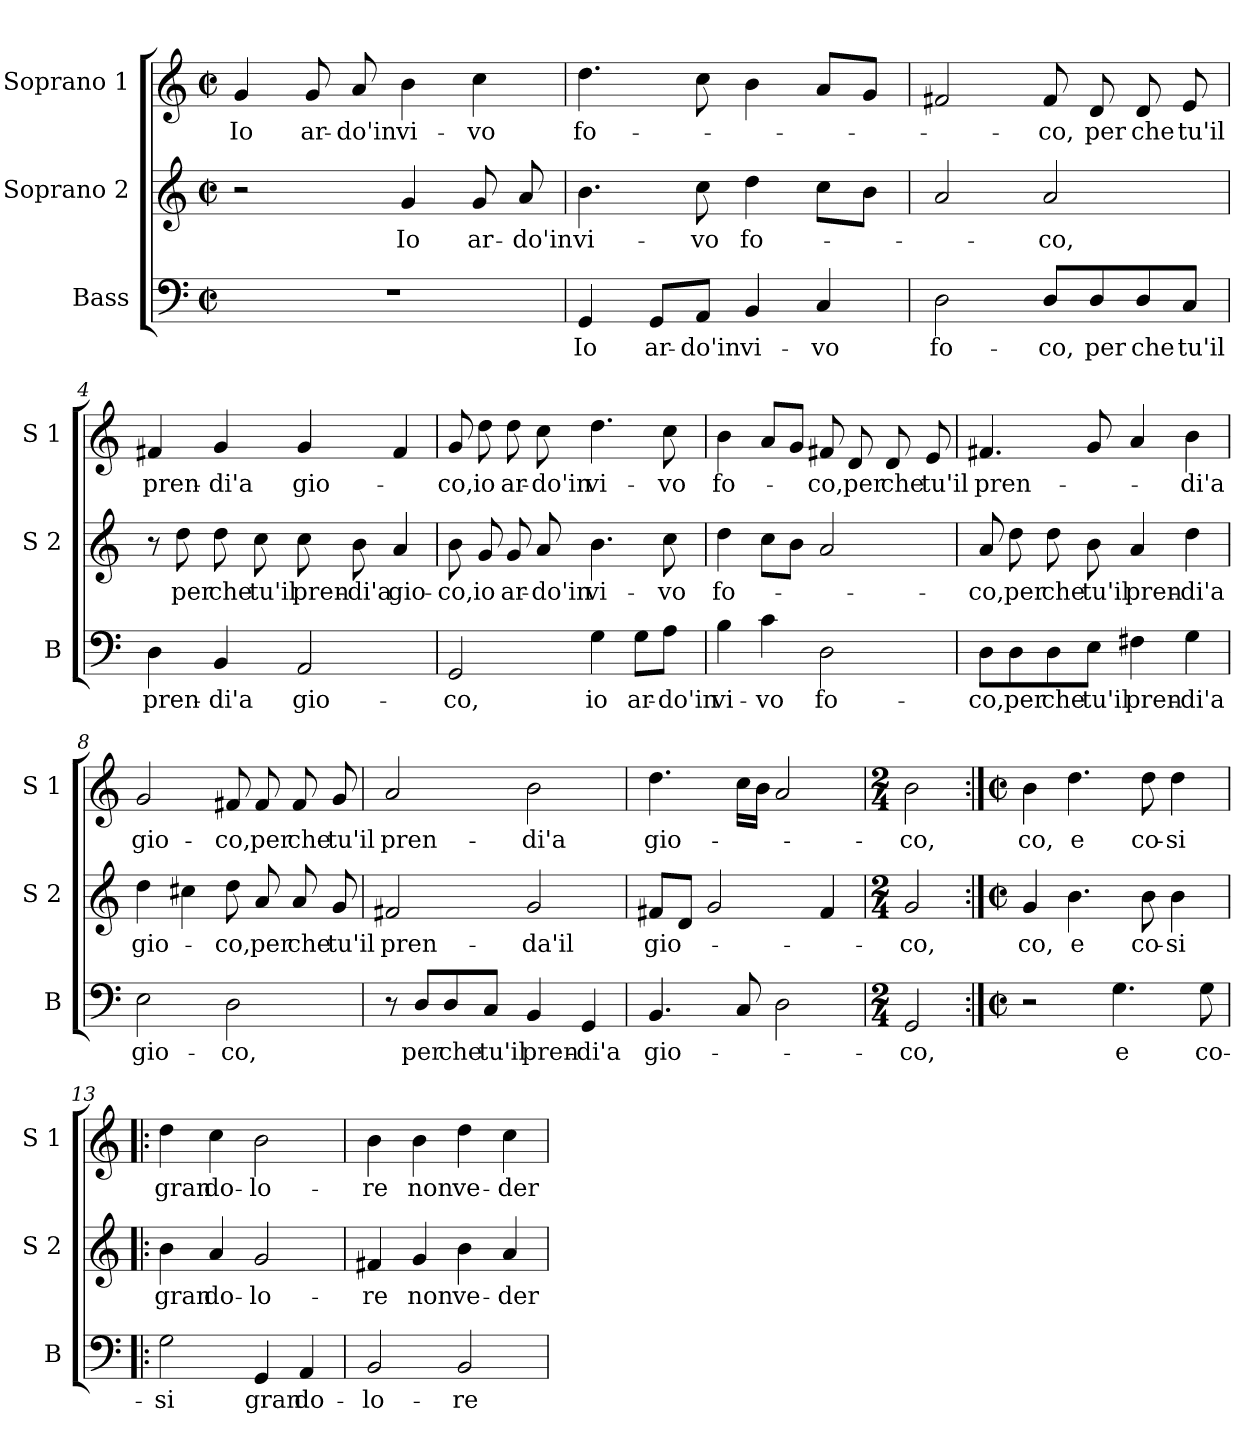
**kern	**text	**kern	**text	**kern	**text
*part3	*part3	*part2	*part2	*part1	*part1
*staff3	*staff3	*staff2	*staff2	*staff1	*staff1
*I"Bass	*	*I"Soprano 2	*	*I"Soprano 1	*
*I'B	*	*I'S 2	*	*I'S 1	*
*clefF4	*	*clefG2	*	*clefG2	*
*k[]	*	*k[]	*	*k[]	*
*C:	*	*C:	*	*C:	*
*M2/2	*	*M2/2	*	*M2/2	*
*met(c|)	*	*met(c|)	*	*met(c|)	*
=1	=1	=1	=1	=1	=1
!	!	!	!	!	!LO:LY:b
1r	.	2r	.	4g/	Io
!	!	!	!	!	!LO:LY:b
.	.	.	.	8g/	ar-
!	!	!	!	!	!LO:LY:b
.	.	.	.	8a/	-do'in
!	!	!	!LO:LY:b	!	!LO:LY:b
.	.	4g/	Io	4b\	vi-
!	!	!	!LO:LY:b	!	!LO:LY:b
.	.	8g/	ar-	4cc\	-vo
!	!	!	!LO:LY:b	!	!
.	.	8a/	-do'in	.	.
=2	=2	=2	=2	=2	=2
!	!LO:LY:b	!	!LO:LY:b	!	!LO:LY:b
4GG/	Io	4.b\	vi-	4.dd\	fo-
!	!LO:LY:b	!	!	!	!
8GG/L	ar-	.	.	.	.
!	!LO:LY:b	!	!LO:LY:b	!	!
8AA/J	-do'in	8cc\	-vo	8cc\	.
!	!LO:LY:b	!	!LO:LY:b	!	!
4BB/	vi-	4dd\	fo-	4b\	.
!	!LO:LY:b	!	!	!	!
4C/	-vo	8cc\L	.	8a/L	.
.	.	8b\J	.	8g/J	.
=3	=3	=3	=3	=3	=3
!	!LO:LY:b	!	!	!	!
2D\	fo-	2a/	.	2f#X/	.
!	!LO:LY:b	!	!LO:LY:b	!	!LO:LY:b
8D/L	-co,	2a/	-co,	8f#/	-co,
!	!LO:LY:b	!	!	!	!LO:LY:b
8D/	per	.	.	8d/	per
!	!LO:LY:b	!	!	!	!LO:LY:b
8D/	che	.	.	8d/	che
!	!LO:LY:b	!	!	!	!LO:LY:b
8C/J	tu'il	.	.	8e/	tu'il
=4	=4	=4	=4	=4	=4
!	!LO:LY:b	!	!	!	!LO:LY:b
4D\	pren-	8r	.	4f#X/	pren-
!	!	!	!LO:LY:b	!	!
.	.	8dd\	per	.	.
!	!LO:LY:b	!	!LO:LY:b	!	!LO:LY:b
4BB/	-di'a	8dd\	che	4g/	-di'a
!	!	!	!LO:LY:b	!	!
.	.	8cc\	tu'il	.	.
!	!LO:LY:b	!	!LO:LY:b	!	!LO:LY:b
2AA/	gio-	8cc\	pren-	4g/	gio-
!	!	!	!LO:LY:b	!	!
.	.	8b\	-di'a	.	.
!	!	!	!LO:LY:b	!	!
.	.	4a/	gio-	4f#/	.
!!LO:LB:g=z
=5	=5	=5	=5	=5	=5
!	!LO:LY:b	!	!LO:LY:b	!	!LO:LY:b
2GG/	-co,	8b\	-co,	8g/	-co,
!	!	!	!LO:LY:b	!	!LO:LY:b
.	.	8g/	io	8dd\	io
!	!	!	!LO:LY:b	!	!LO:LY:b
.	.	8g/	ar-	8dd\	ar-
!	!	!	!LO:LY:b	!	!LO:LY:b
.	.	8a/	-do'in	8cc\	-do'in
!	!LO:LY:b	!	!LO:LY:b	!	!LO:LY:b
4G\	io	4.b\	vi-	4.dd\	vi-
!	!LO:LY:b	!	!	!	!
8G\L	ar-	.	.	.	.
!	!LO:LY:b	!	!LO:LY:b	!	!LO:LY:b
8A\J	-do'in	8cc\	-vo	8cc\	-vo
=6	=6	=6	=6	=6	=6
!	!LO:LY:b	!	!LO:LY:b	!	!LO:LY:b
4B\	vi-	4dd\	fo-	4b\	fo-
!	!LO:LY:b	!	!	!	!
4c\	-vo	8cc\L	.	8a/L	.
.	.	8b\J	.	8g/J	.
!	!LO:LY:b	!	!	!	!LO:LY:b
2D\	fo-	2a/	.	8f#X/	-co,
!	!	!	!	!	!LO:LY:b
.	.	.	.	8d/	per
!	!	!	!	!	!LO:LY:b
.	.	.	.	8d/	che
!	!	!	!	!	!LO:LY:b
.	.	.	.	8e/	tu'il
=7	=7	=7	=7	=7	=7
!	!LO:LY:b	!	!LO:LY:b	!	!LO:LY:b
8D\L	-co,	8a/	-co,	4.f#X/	pren-
!	!LO:LY:b	!	!LO:LY:b	!	!
8D\	per	8dd\	per	.	.
!	!LO:LY:b	!	!LO:LY:b	!	!
8D\	che	8dd\	che	.	.
!	!LO:LY:b	!	!LO:LY:b	!	!
8E\J	tu'il	8b\	tu'il	8g/	.
!	!LO:LY:b	!	!LO:LY:b	!	!
4F#X\	pren-	4a/	pren-	4a/	.
!	!LO:LY:b	!	!LO:LY:b	!	!LO:LY:b
4G\	-di'a	4dd\	-di'a	4b\	-di'a
=8	=8	=8	=8	=8	=8
!	!LO:LY:b	!	!LO:LY:b	!	!LO:LY:b
2E\	gio-	4dd\	gio-	2g/	gio-
.	.	4cc#X\	.	.	.
!	!LO:LY:b	!	!LO:LY:b	!	!LO:LY:b
2D\	-co,	8dd\	-co,	8f#X/	-co,
!	!	!	!LO:LY:b	!	!LO:LY:b
.	.	8a/	per	8f#/	per
!	!	!	!LO:LY:b	!	!LO:LY:b
.	.	8a/	che	8f#/	che
!	!	!	!LO:LY:b	!	!LO:LY:b
.	.	8g/	tu'il	8g/	tu'il
!!LO:LB:g=z
=9	=9	=9	=9	=9	=9
!	!	!	!LO:LY:b	!	!LO:LY:b
8r	.	2f#X/	pren-	2a/	pren-
!	!LO:LY:b	!	!	!	!
8D/L	per	.	.	.	.
!	!LO:LY:b	!	!	!	!
8D/	che	.	.	.	.
!	!LO:LY:b	!	!	!	!
8C/J	tu'il	.	.	.	.
!	!LO:LY:b	!	!LO:LY:b	!	!LO:LY:b
4BB/	pren-	2g/	-da'il	2b\	-di'a
!	!LO:LY:b	!	!	!	!
4GG/	-di'a	.	.	.	.
=10	=10	=10	=10	=10	=10
!	!LO:LY:b	!	!LO:LY:b	!	!LO:LY:b
4.BB/	gio-	8f#X/L	gio-	4.dd\	gio-
.	.	8d/J	.	.	.
.	.	2g/	.	.	.
8C/	.	.	.	16cc\LL	.
.	.	.	.	16b\JJ	.
2D\	.	.	.	2a/	.
.	.	4f#/	.	.	.
=11	=11	=11	=11	=11	=11
*M2/4	*	*M2/4	*	*M2/4	*
!	!LO:LY:b	!	!LO:LY:b	!	!LO:LY:b
2GG/	-co,	2g/	-co,	2b\	-co,
=12:|!	=12:|!	=12:|!	=12:|!	=12:|!	=12:|!
*M2/2	*	*M2/2	*	*M2/2	*
*met(c|)	*	*met(c|)	*	*met(c|)	*
!	!	!	!LO:LY:b	!	!LO:LY:b
2r	.	4g/	co,	4b\	co,
!	!	!	!LO:LY:b	!	!LO:LY:b
.	.	4.b\	e	4.dd\	e
!	!LO:LY:b	!	!	!	!
4.G\	e	.	.	.	.
!	!	!	!LO:LY:b	!	!LO:LY:b
.	.	8b\	co-	8dd\	co-
!	!	!	!LO:LY:b	!	!LO:LY:b
.	.	4b\	-si	4dd\	-si
!	!LO:LY:b	!	!	!	!
8G\	co-	.	.	.	.
=13!|:	=13!|:	=13!|:	=13!|:	=13!|:	=13!|:
!	!LO:LY:b	!	!LO:LY:b	!	!LO:LY:b
2G\	-si	4b\	gran	4dd\	gran
!	!	!	!LO:LY:b	!	!LO:LY:b
.	.	4a/	do-	4cc\	do-
!	!LO:LY:b	!	!LO:LY:b	!	!LO:LY:b
4GG/	gran	2g/	-lo-	2b\	-lo-
!	!LO:LY:b	!	!	!	!
4AA/	do-	.	.	.	.
=14	=14	=14	=14	=14	=14
!	!LO:LY:b	!	!LO:LY:b	!	!LO:LY:b
2BB/	-lo-	4f#X/	-re	4b\	-re
!	!	!	!LO:LY:b	!	!LO:LY:b
.	.	4g/	non	4b\	non
!	!LO:LY:b	!	!LO:LY:b	!	!LO:LY:b
2BB/	-re	4b\	ve-	4dd\	ve-
!	!	!	!LO:LY:b	!	!LO:LY:b
.	.	4a/	-der	4cc\	-der
=	=	=	=	=	=
*-	*-	*-	*-	*-	*-
